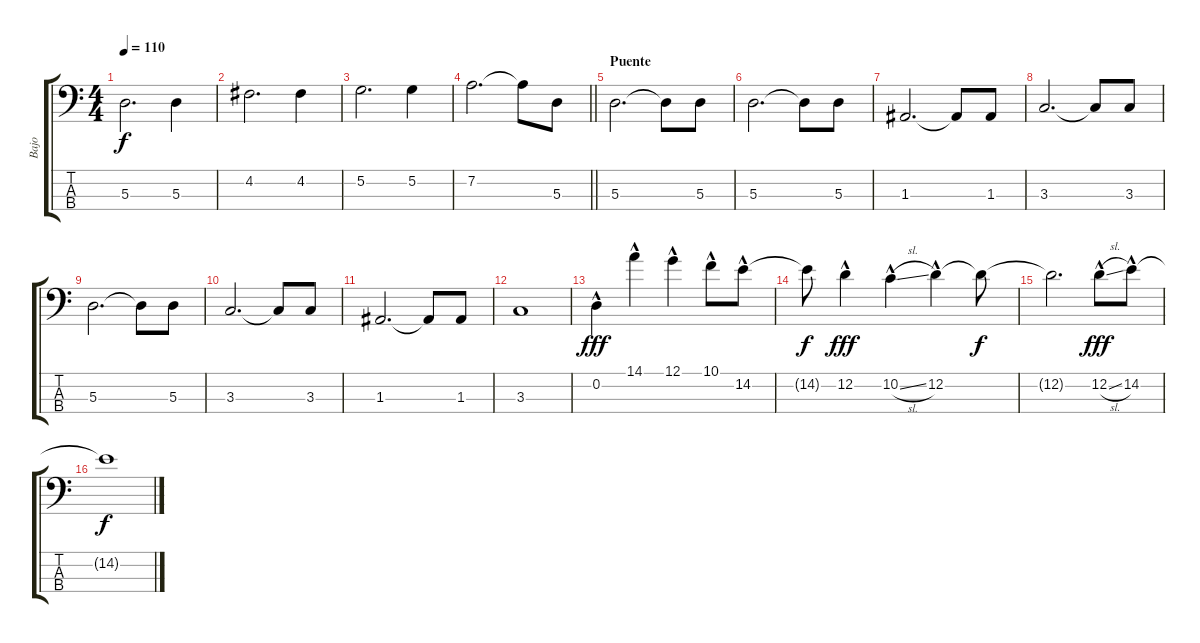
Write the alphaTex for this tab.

\track ("Bajo" "Bajo") {instrument electricbasspick}
\staff {score tabs}
\tuning (G2 D2 A1 E1) {hide}
\ts (4 4)
\tempo 110
\clef f4
\ks c
5.3.2{d dy f} 5.3.4 |
4.2.2{d} 4.2.4 |
5.2.2{d} 5.2.4 |
\barLineRight lightlight
7.2.2{d} 7.2{t}.8 5.3.8 |
\section ("" "Puente")
5.3.2{d} 5.3{t}.8 5.3.8 |
5.3.2{d} 5.3{t}.8 5.3.8 |
1.3.2{d} 1.3{t}.8 1.3.8 |
3.3.2{d} 3.3{t}.8 3.3.8 |
5.3.2{d} 5.3{t}.8 5.3.8 |
3.3.2{d} 3.3{t}.8 3.3.8 |
1.3.2{d} 1.3{t}.8 1.3.8 |
3.3.1 |
0.2{hac}.4{dy fff volume 16 instrument slapbass2} 14.1{hac}.4 12.1{hac}.4 10.1{hac}.8 14.2{hac}.8 |
14.2{t}.8{dy f} 12.2{hac}.4{dy fff} 10.2{sl hac}.4 12.2{hac}.4 12.2{t}.8{dy f} |
12.2{t}.2{d} 12.2{sl hac}.8{dy fff} 14.2{hac}.8 |
14.2{t}.1{dy f}
